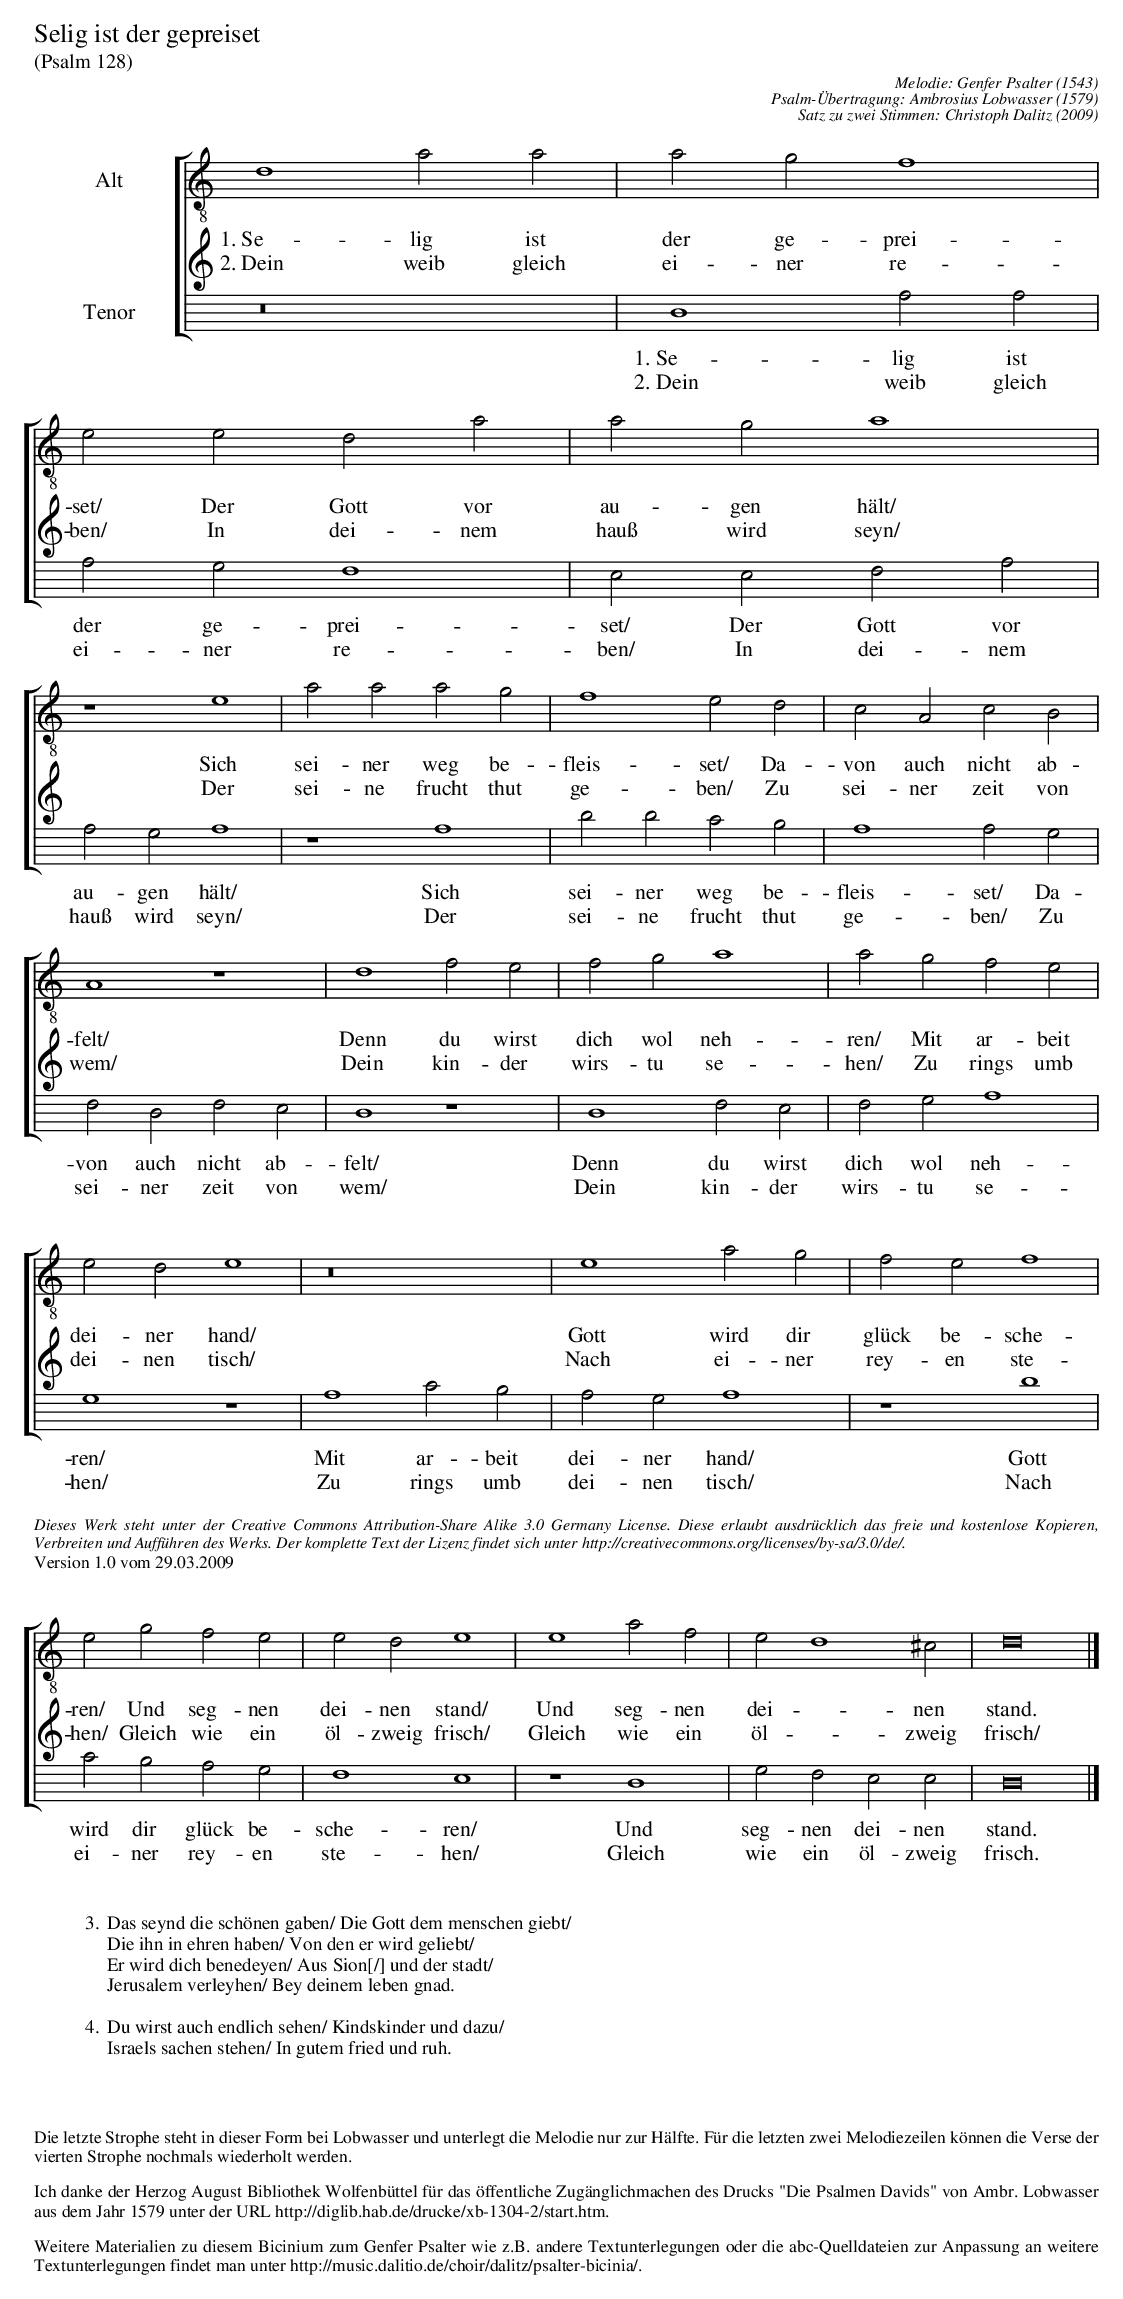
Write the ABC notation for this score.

X:1
%%staves [A|T]
T:Selig ist der gepreiset
T:(Psalm 128)
C:Melodie: Genfer Psalter (1543)
C:Psalm-Übertragung: Ambrosius Lobwasser (1579)
C:Satz zu zwei Stimmen: Christoph Dalitz (2009)
L:1/2
M:2/1 display=C|
K:DDorian
V:A clef=treble-8 name="Alt" bracket=2
V:T clef=treble8 name="Tenor" octave=-1
V:A
d2aa | agf2 | eeda | aga2 |
w:1.~Se-lig ist der ge-prei-set/ Der Gott vor au-gen hält/
w:2.~Dein weib gleich ei-ner re-ben/ In dei-nem hauß wird seyn/
z2e2 | aaag | f2ed | cAcB |
w:Sich sei-ner weg be-fleis-set/ Da-von auch nicht ab-
w:Der sei-ne frucht thut ge-ben/ Zu sei-ner zeit von
A2z2 | d2fe | fga2 | agfe |
w:felt/ Denn du wirst dich wol neh-ren/ Mit ar-beit
w:wem/ Dein kin-der wirs-tu se-hen/ Zu rings umb
ede2 | z4 | e2ag | fef2 |
w:dei-ner hand/ Gott wird dir glück be-sche-
w:dei-nen tisch/ Nach ei-ner rey-en ste-
V:T
z4 | D2AA | AGF2 | EEFA | AGA2 |
w:1.~Se-lig ist der ge-prei-set/ Der Gott vor au-gen hält/
w:2.~Dein weib gleich ei-ner re-ben/ In dei-nem hauß wird seyn/
z2A2 | ddcB | A2AG | FDFE | D2z2 |
w:Sich sei-ner weg be-fleis-set/ Da-von auch nicht ab-felt/
w:Der sei-ne frucht thut ge-ben/ Zu sei-ner zeit von wem/
D2FE | FGA2 | G2z2 | A2cB | AGA2 |
w:Denn du wirst dich wol neh-ren/ Mit ar-beit dei-ner hand/
w:Dein kin-der wirs-tu se-hen/ Zu rings umb dei-nen tisch/
z2d2 |
w:Gott
w:Nach
%%textfont      Times-Italic 11.0
%%vskip 12pt
%%begintext align
Dieses Werk steht unter der Creative Commons Attribution-Share Alike 3.0 Germany
License. Diese erlaubt ausdrücklich das freie und kostenlose Kopieren,
Verbreiten und Aufführen des Werks. Der komplette Text der Lizenz findet
sich unter http://creativecommons.org/licenses/by-sa/3.0/de/.
%%endtext
%%vskip 12pt
%%textfont      Times-Roman 12.0
%%vskip -16pt
%%text Version 1.0 vom 29.03.2009
%%newpage
V:A
egfe | ede2 | e2af | ed2^c | d4 |]
w:ren/ Und seg-nen dei-nen stand/ Und seg-nen dei - nen stand.
w:hen/ Gleich wie ein öl-zweig frisch/ Gleich wie ein öl - zweig frisch/
V:T
cBAG | F2E2 | z2D2 | GFEE | D4 |]
w:wird dir glück be-sche-ren/ Und seg-nen dei-nen stand.
w:ei-ner rey-en ste-hen/ Gleich wie ein öl-zweig frisch.
W:
W:
W:3. Das seynd die schönen gaben/ Die Gott dem menschen giebt/
W:Die ihn in ehren haben/ Von den er wird geliebt/
W:Er wird dich benedeyen/ Aus Sion[/] und der stadt/
W:Jerusalem verleyhen/ Bey deinem leben gnad.
W:
W:4. Du wirst auch endlich sehen/ Kindskinder und dazu/
W:Israels sachen stehen/ In gutem fried und ruh.


%%vskip 48pt
%%begintext align
Die letzte Strophe steht in dieser Form bei Lobwasser und unterlegt die
Melodie nur zur Hälfte. Für die letzten zwei Melodiezeilen
können die Verse der vierten Strophe nochmals wiederholt
werden.
%%endtext
%%vskip 6pt
%%begintext align
Ich danke der Herzog August Bibliothek Wolfenbüttel für das öffentliche
Zugänglichmachen des Drucks "Die Psalmen Davids" von Ambr. Lobwasser
aus dem Jahr 1579 unter der URL http://diglib.hab.de/drucke/xb-1304-2/start.htm.
%%endtext
%%vskip 6pt
%%begintext align
Weitere Materialien zu diesem Bicinium zum Genfer Psalter wie z.B. andere
Textunterlegungen oder die abc-Quelldateien zur Anpassung an weitere Textunterlegungen
findet man unter http://music.dalitio.de/choir/dalitz/psalter-bicinia/.
